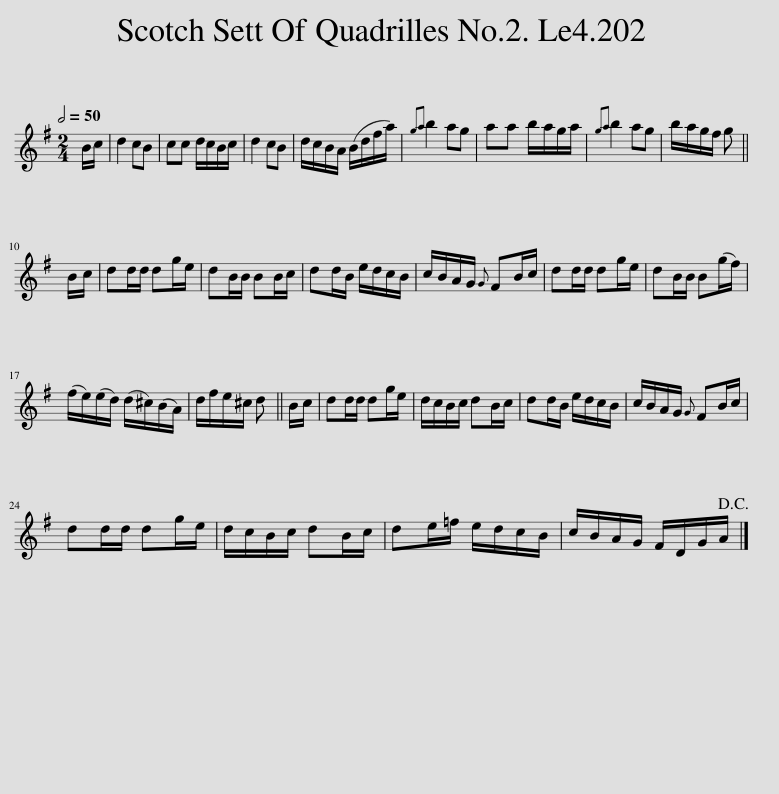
X:1
L:1/8
Q:1/2=50
M:2/4
I:linebreak $
K:G
V:1 treble
V:1
 B/c/ | d2 cB | cc d/c/B/c/ | d2 cB | d/c/B/A/ (B/d/f/a/) | %5
{ga} b2 ag | aa b/a/g/a/ |{ga} b2 ag | b/a/g/f/ g ||$ B/c/ | %10
 dd/d/ dg/e/ | dB/B/ BB/c/ | dd/B/ e/d/c/B/ | c/B/A/G/{G} FB/c/ | dd/d/ dg/e/ | %15
 dB/B/ B(g/f/) |$ (f/e/)(e/d/) (d/^c/)(B/A/) | d/f/e/^c/ d || B/c/ | dd/d/ dg/e/ | %20
 d/c/B/c/ dB/c/ | dd/B/ e/d/c/B/ | c/B/A/G/{G} FB/c/ |$ dd/d/ dg/e/ | d/c/B/c/ dB/c/ | %25
 de/=f/ e/d/c/B/ | c/B/A/G/ F/D/G/A/!D.C.! |] %27
